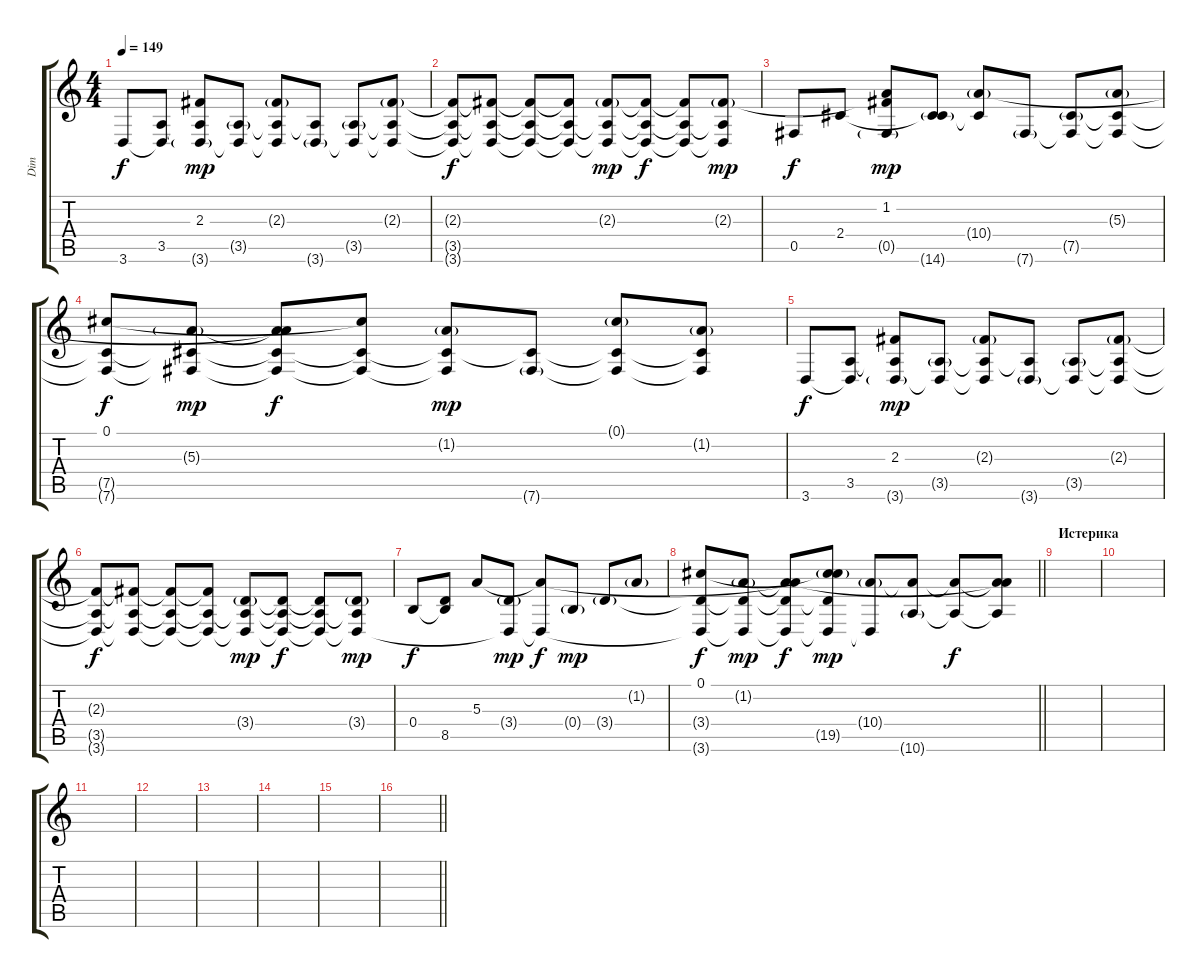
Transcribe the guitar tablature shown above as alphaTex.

\track ("Dim" "Dim") {instrument acousticguitarsteel}
\staff {score tabs}
\tuning (Db4 Ab3 E3 B2 Gb2 B1) {hide}
\ts (4 4)
\tempo 149
\clef g2
\ks c
3.6.8{dy f} (3.5 3.6{t}).8 (2.3 3.5{t} 3.6{g}).8{dy mp} (3.5{g} 3.6{t}).8 (2.3{g} 3.5{t} 3.6{t}).8 (3.5{t} 3.6{g}).8 (3.5{g} 3.6{t}).8 (2.3{g} 3.5{t} 3.6{t}).8 |
(2.3{t} 3.5{t} 3.6{t}).8{dy f} (2.3{t} 3.5{t} 3.6{t}).8 (2.3{t} 3.5{t} 3.6{t}).8 (2.3{t} 3.5{t} 3.6{t}).8 (2.3{g} 3.5{t} 3.6{t}).8{dy mp} (2.3{t} 3.5{t} 3.6{t}).8{dy f} (2.3{t} 3.5{t} 3.6{t}).8 (2.3{g} 3.5{t} 3.6{t}).8{dy mp} |
0.5.8{dy f} 2.4.8 (1.2 2.3{t} 0.5{g}).8{dy mp} (2.4{t} 14.6{g}).8 (10.4{g} 14.6{t}).8 7.6{g}.8 (7.5{g} 7.6{t}).8 (5.3{g} 7.5{t} 7.6{t}).8 |
(0.1 7.5{t} 7.6{t}).8{dy f} (5.3{g} 7.5{t} 7.6{t}).8{dy mp} (5.3{t} 10.4{t} 7.5{t} 7.6{t}).8{dy f} (0.1{t} 7.5{t} 7.6{t}).8 (1.2{g} 7.5{t} 7.6{t}).8{dy mp} (7.5{t} 7.6{g}).8 (0.1{g} 7.5{t} 7.6{t}).8 (1.2{g} 7.5{t} 7.6{t}).8 |
3.6.8{dy f} (3.5 3.6{t}).8 (2.3 3.5{t} 3.6{g}).8{dy mp} (3.5{g} 3.6{t}).8 (2.3{g} 3.5{t} 3.6{t}).8 (3.5{t} 3.6{g}).8 (3.5{g} 3.6{t}).8 (2.3{g} 3.5{t} 3.6{t}).8 |
(2.3{t} 3.5{t} 3.6{t}).8{dy f} (2.3{t} 3.5{t} 3.6{t}).8 (2.3{t} 3.5{t} 3.6{t}).8 (2.3{t} 3.5{t} 3.6{t}).8 (3.4{g} 3.5{t} 3.6{t}).8{dy mp} (3.4{t} 3.5{t} 3.6{t}).8{dy f} (3.4{t} 3.5{t} 3.6{t}).8 (3.4{g} 3.5{t} 3.6{t}).8{dy mp} |
0.4.8{dy f} (0.4{t} 8.5).8 5.3.8 (3.4{g} 3.6{t}).8{dy mp} (5.3{t} 3.6{t}).8{dy f} 0.4{g}.8{dy mp} 3.4{g}.8 1.2{g}.8 |
\barLineRight lightlight
(0.1 3.4{t} 3.6{t}).8{dy f} (1.2{g} 3.4{t} 3.6{t}).8{dy mp} (1.2{t} 5.3{t} 3.4{t} 3.6{t}).8{dy f} (0.1{t} 3.4{t} 19.5{g} 3.6{t}).8{dy mp} (10.4{g} 3.6{t}).8 (10.4{t} 10.6{g}).8 (10.4{t} 10.6{t}).8{dy f} (5.3{t} 10.4{t} 10.6{t}).8 |
\section ("" "Истерика")
|
|
|
|
|
|
|
\barLineRight lightlight
